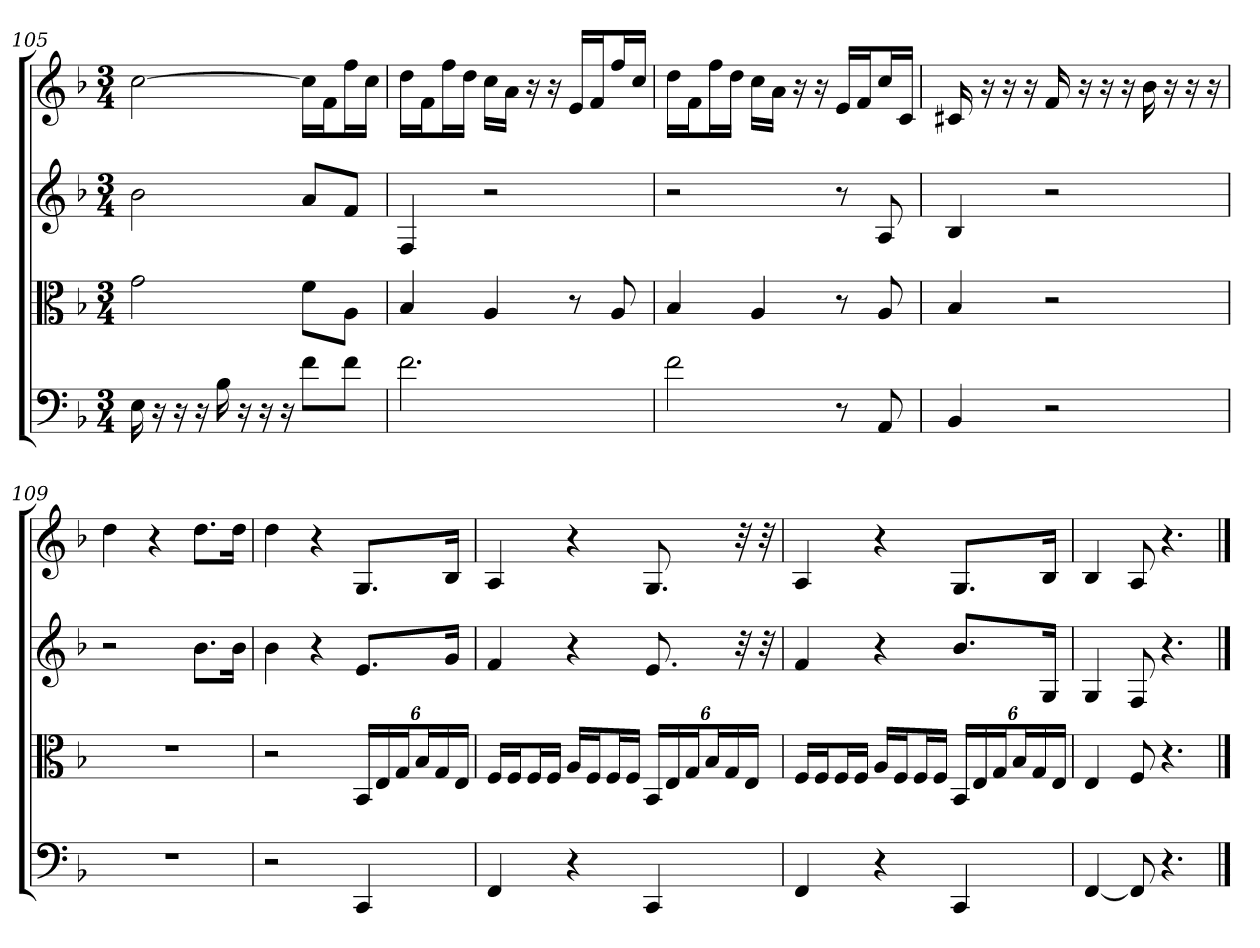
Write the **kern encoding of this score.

**kern	**kern	**kern	**kern
*part4	*part3	*part2	*part1
*staff4	*staff3	*staff2	*staff1
*clefF4	*clefC3	*clefG2	*clefG2
*k[b-]	*k[b-]	*k[b-]	*k[b-]
*F:	*F:	*F:	*F:
*M3/4	*M3/4	*M3/4	*M3/4
=105	=105	=105	=105
16E	2g	2b-	[2cc
16r	.	.	.
16r	.	.	.
16r	.	.	.
16B-	.	.	.
16r	.	.	.
16r	.	.	.
16r	.	.	.
8f\L	8f\L	8a/L	16cc\LL]
.	.	.	16f\J
8f\J	8A\J	8f/J	16ff\L
.	.	.	16cc\JJ
=106	=106	=106	=106
2.f	4B-	4F	16dd\LL
.	.	.	16f\J
.	.	.	16ff\L
.	.	.	16dd\JJ
.	4A	2r	16cc\LL
.	.	.	16a\JJ
.	.	.	16r
.	.	.	16r
.	8r	.	16e/LL
.	.	.	16f/J
.	8A	.	16ff/L
.	.	.	16cc/JJ
=107	=107	=107	=107
2f	4B-	2r	16dd\LL
.	.	.	16f\J
.	.	.	16ff\L
.	.	.	16dd\JJ
.	4A	.	16cc\LL
.	.	.	16a\JJ
.	.	.	16r
.	.	.	16r
8r	8r	8r	16e/LL
.	.	.	16f/J
8AA	8A	8A	16cc/L
.	.	.	16c/JJ
=108	=108	=108	=108
4BB-	4B-	4B-	16c#X
.	.	.	16r
.	.	.	16r
.	.	.	16r
2r	2r	2r	16f
.	.	.	16r
.	.	.	16r
.	.	.	16r
.	.	.	16b-
.	.	.	16r
.	.	.	16r
.	.	.	16r
=109	=109	=109	=109
2.r	2.r	2r	4dd
.	.	.	4r
.	.	8.b-\L	8.dd\L
.	.	16b-\Jk	16dd\Jk
=110	=110	=110	=110
2r	2r	4b-	4dd
.	.	4r	4r
4CC	24BB-/LL	8.e/L	8.G/L
.	24E/	.	.
.	24G/J	.	.
.	24B-/L	.	.
.	24G/	.	.
.	.	16g/Jk	16B-/Jk
.	24E/JJ	.	.
=111	=111	=111	=111
4FF	16F/LL	4f	4A
.	16F/J	.	.
.	16F/L	.	.
.	16F/JJ	.	.
4r	16A/LL	4r	4r
.	16F/J	.	.
.	16F/L	.	.
.	16F/JJ	.	.
4CC	24BB-/LL	8.e	8.G
.	24E/	.	.
.	24G/J	.	.
.	24B-/L	.	.
.	24G/	.	.
.	.	32r	32r
.	24E/JJ	.	.
.	.	32r	32r
=112	=112	=112	=112
4FF	16F/LL	4f	4A
.	16F/J	.	.
.	16F/L	.	.
.	16F/JJ	.	.
4r	16A/LL	4r	4r
.	16F/J	.	.
.	16F/L	.	.
.	16F/JJ	.	.
4CC	24BB-/LL	8.b-/L	8.G/L
.	24E/	.	.
.	24G/J	.	.
.	24B-/L	.	.
.	24G/	.	.
.	.	16G/Jk	16B-/Jk
.	24E/JJ	.	.
=113	=113	=113	=113
[4FF	4E	4G	4B-
8FF]	8F	8F	8A
4.r	4.r	4.r	4.r
==	==	==	==
*-	*-	*-	*-
